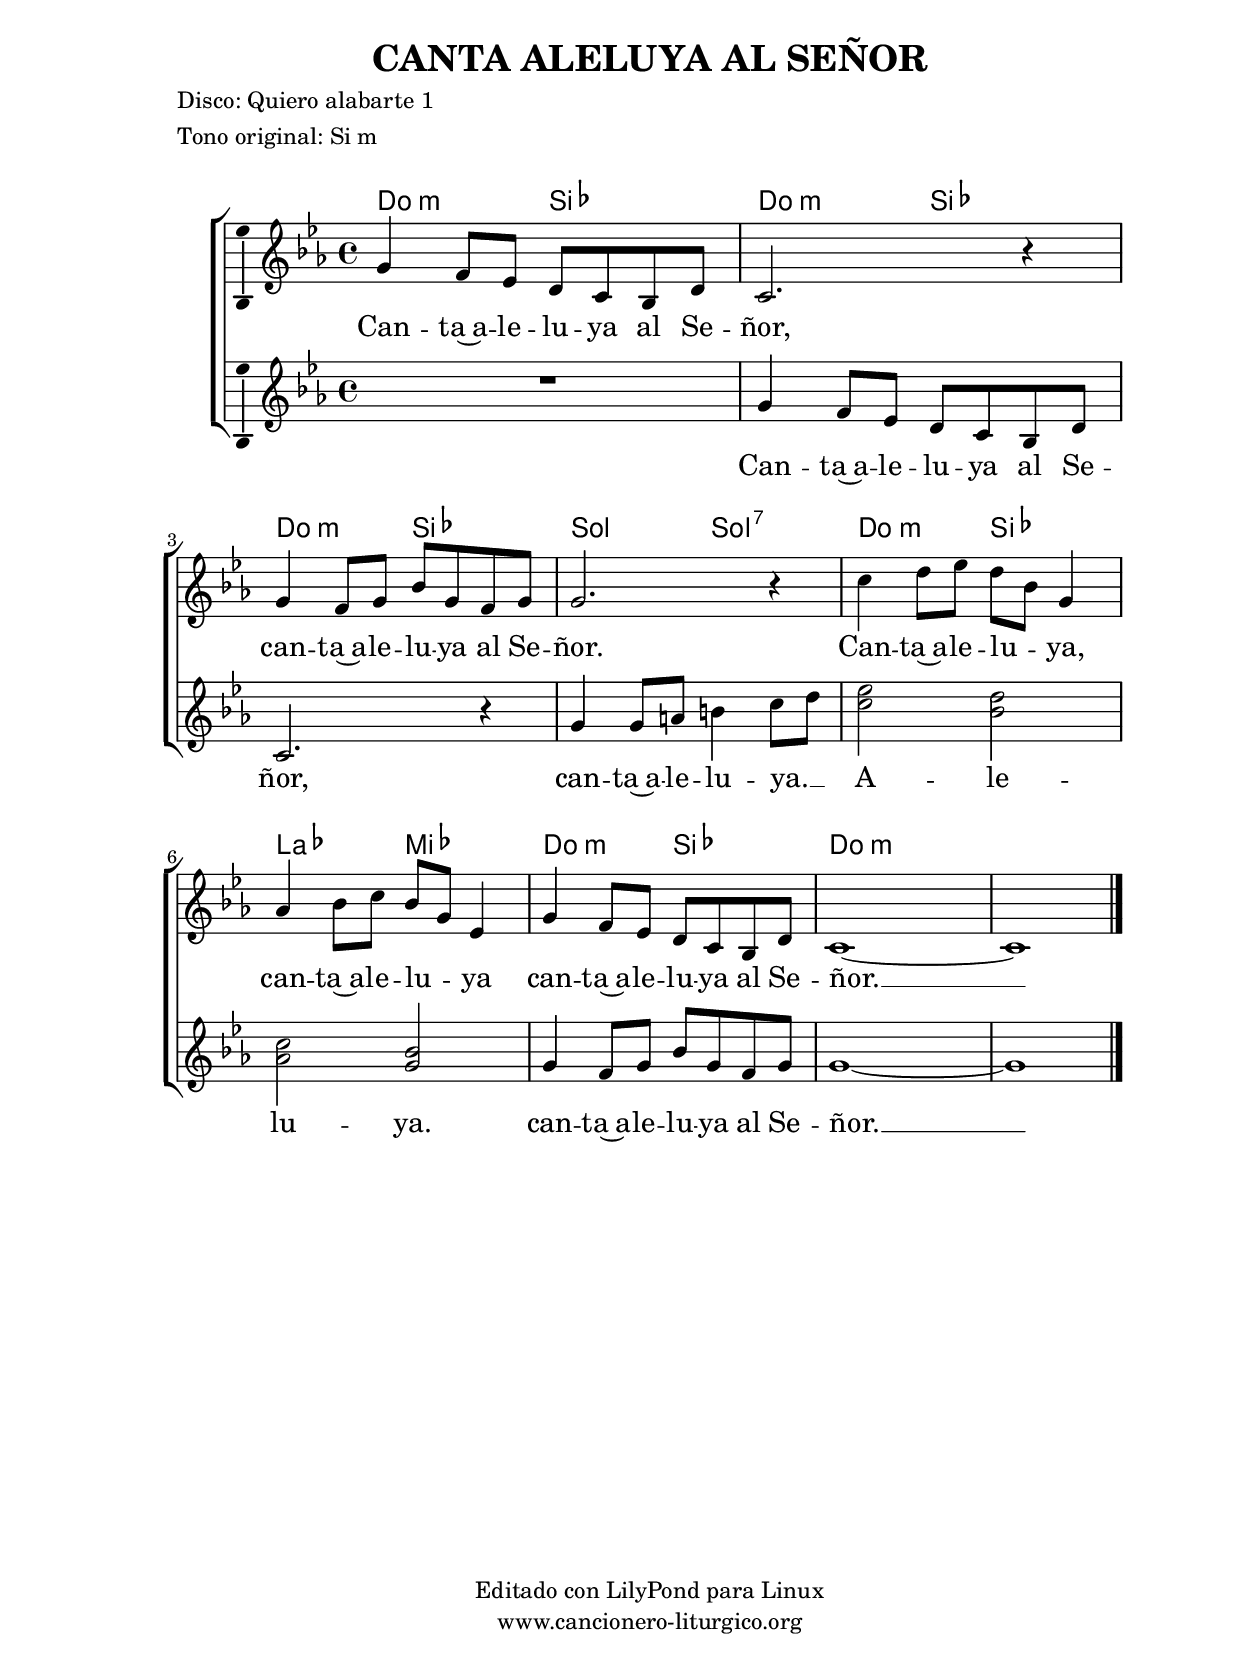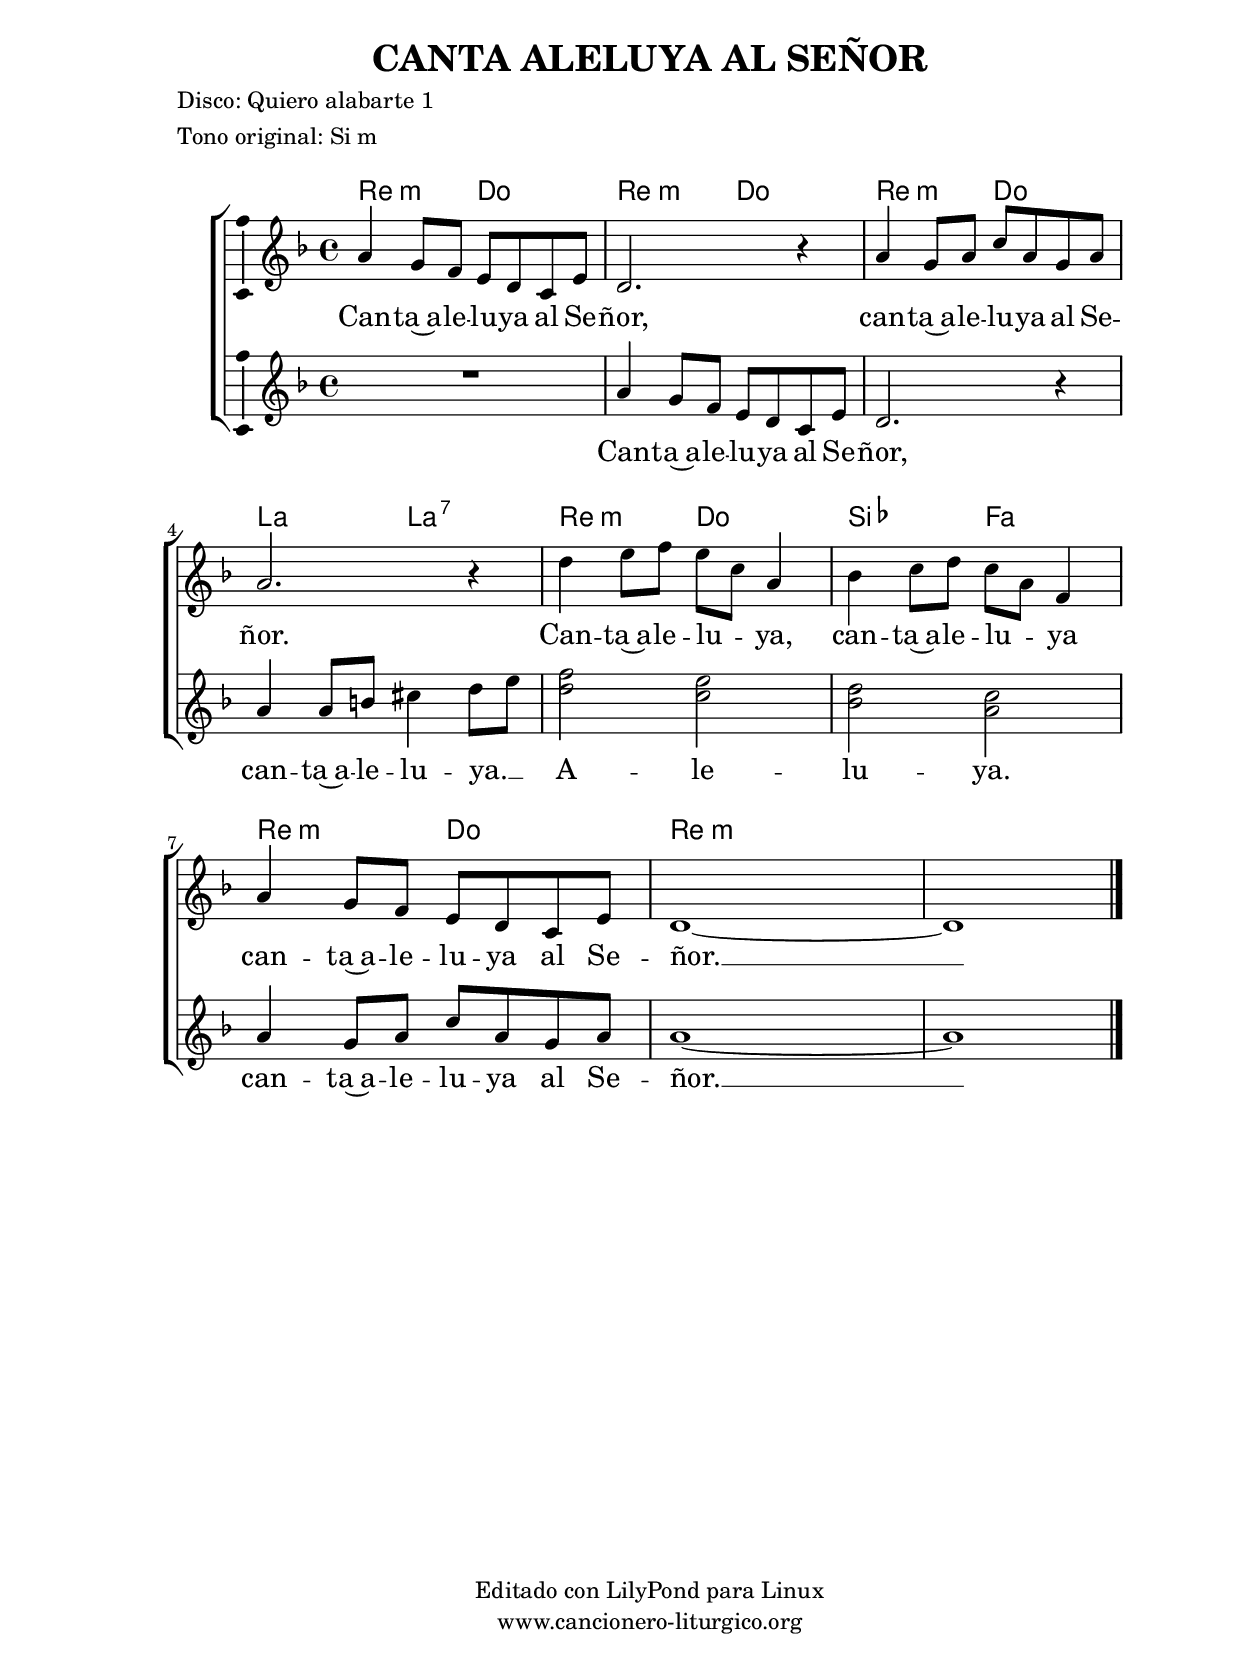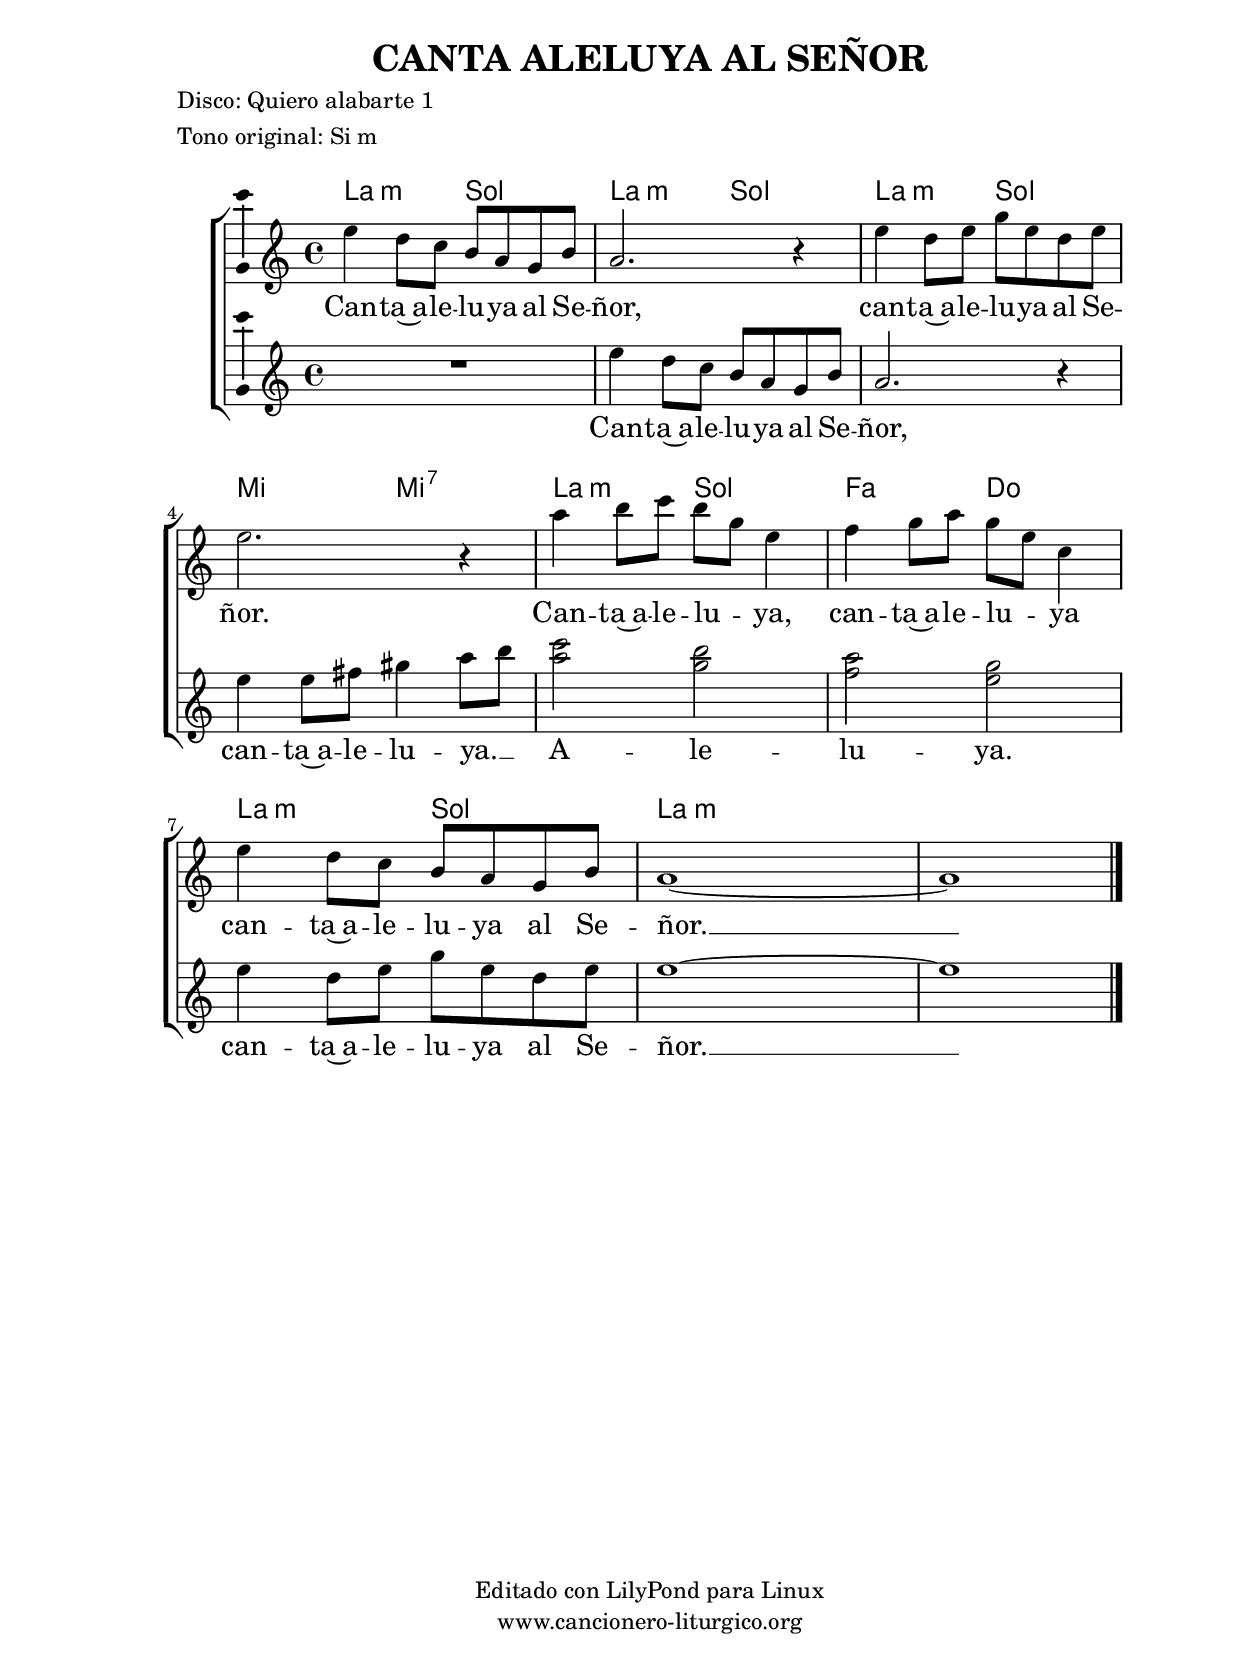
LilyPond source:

%
%para convertir .midi en .wav:
%timidity filename.midi -Ow -o finename.wav
%
%
%Para convertir de .wav a .mp3:
%lame -h -m j filename.wav
%
%
%para escuchar el midi:
%timidity nombrefichero.midi
%


%versión de lilypond para la que se ha escrito esta partitura:
\version "2.16.0"

	%Tamaño papel
	#(set-default-paper-size "a4")
	%Tamaño partitura
	#(set-global-staff-size 20)
	%No responde al pulsar sobre una nota
	#(ly:set-option 'point-and-click #f)

%parámetros del encabezamiento:
\header {
	title = "CANTA ALELUYA AL SEÑOR"
	subtitle = ""
	composer = ""
	poet = "Disco: Quiero alabarte 1"
	meter = "Tono original: Si m"
	arranger = ""
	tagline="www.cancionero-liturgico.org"
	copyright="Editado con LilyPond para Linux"
	}

%parámetros asociados al papel:
\paper  {
	oddHeaderMarkup = \markup {\fill-line { \on-the-fly #not-first-page \fromproperty #'header:title \on-the-fly #not-first-page \fromproperty #'header:composer }}
	evenHeaderMarkup = \markup {\fill-line { \fromproperty #'header:composer \fromproperty #'header:title }}
	#(set-paper-size "a4")
	print-page-number = ##f
	first-page-number = 1
	print-first-page-number = ##f
%	head-separation = 3.0 \cm
	top-margin = 2.0 \cm
	bottom-margin = 0.5\cm
%%%	bottom-margin = -2.0\cm
	left-margin = 3.0 \cm
	line-width = 16.0 \cm 
	indent = 8\mm
	interscoreline = 2.\mm
	between-system-space = 15\mm
%	para que las partituras no llenen la hoja:
	ragged-bottom = ##t
%	idem para la última hoja:
	ragged-last-bottom = ##f
%	para que las partituras llenen el ancho del papel:
	ragged-last = ##f
	after-title-space = 2.5 \cm
%page-count=1
%system-count=8

	%Flexible Vertical Spacing
%	markup-markup-spacing =
%	#'((basic-distance . 15) (minimum-distance . 15) (padding . 3))
	markup-system-spacing =
	#'((basic-distance . 15) (minimum-distance . 15) (padding . 3))
	system-system-spacing =
	#'((basic-distance . 15) (minimum-distance . 15) (padding . 3))
	score-system-spacing =
	#'((basic-distance . 15) (minimum-distance . 15) (padding . 5))
%	top-system-spacing = % header
%	#'((basic-distance . 8) (minimum-distance . 0) (padding . 0))
%	top-markup-spacing =
%	#'((basic-distance . 20) (minimum-distance . 20) (padding . 0))
	last-bottom-spacing = % footer
	#'((basic-distance . 5) (minimum-distance . 5) (padding . 0))
%	score-markup-spacing =
%	#'((basic-distance . 16) (minimum-distance . 13) (padding . 0))

	}


%parámetros que afectan a toda la partitura:
global =  {
	%clave de sol (G):
	\clef G
	%armadura:
	\transpose b c
	\key b \minor
	\tempo 4=60
	\set Score.tempoHideNote = ##t
	}


acordes = {
	\italianChords
	\chordmode {
	\transpose b c
{

b2:m a
b:m a
b:m a
fis fis:7
b:m a
g d
b:m a
b:m s
s s

	}
	}
}

melodia = 

	\transpose b c
{
	\relative c''{
	\time 4/4

fis4 e8 d cis b a cis
b2. r4
fis'4 e8 fis a fis e fis
fis2. r4
b4 cis8 d cis a fis4
g4 a8 b a fis d4
fis4 e8 d cis b a cis
b1~
b1

%         g4 f8 ees   d c bes d |
%         c2. r4 |
%         g'4 f 8 g bes g f g |
%         g2. r4 |
%         c4 d8 ees d bes g4 |
%         aes4 bes8 c bes g ees4 |
%         g4 f8 ees d c bes d |
%         c1 ~|
%         c1

\bar "|."
	}
	}

melodiados = 

	\transpose b c
{
	\relative c''{
	\time 4/4

R1*1
fis4 e8 d cis b a cis
b2. r4
fis'4 fis8 gis ais4 b8 cis
<b d>2 <a cis>
<g b>2 <fis a>
fis4 e8 fis a fis e fis
fis1~
fis1

%         R1*1 |
%         g4 f8 ees d c bes d |
%         c2. r4 |
%         g'4 g8 a b4 c8 d |
%         <c ees>2 <bes d> |
%         <aes c>2 <g bes> |
%         g4 f8 g bes g f g |
%         g1 ~ |
%         g1

\bar "|."
	}
	}



texto = \lyricmode {
Can -- ta~a -- le -- lu -- ya al Se -- ñor,  
can -- ta~a -- le -- lu -- ya al Se -- ñor.
Can -- ta~a -- le -- lu -- _ ya,
can -- ta~a -- le -- lu -- _ ya
can -- ta~a -- le -- lu -- ya al Se -- ñor. __

	}

textodos = \lyricmode {
Can -- ta~a -- le -- lu -- ya al Se -- ñor,
can -- ta~a -- le -- lu -- ya. __ _
A -- le -- lu -- ya.
can -- ta~a -- le -- lu -- ya al Se -- ñor. __

	}


acordesStaff = \context ChordNames = acordesStaff <<
	\set chordChanges = ##t
	\acordes
	>>


vozStaff = \context Voice = vozStaff
\with {\consists "Ambitus_engraver"}
<<
%	\set Staff.instrumentName = ""
%	\set Staff.shortInstrumentName = ""
%	\set Staff.midiInstrument = #"clarinet"
%	\set Staff.midiInstrument = #"cello"
%	\set Staff.midiInstrument = #"flute"
	\set Staff.midiInstrument = #"electric guitar (jazz)"
%	\set Staff.midiInstrument = #"english horn"
%	\set Staff.midiInstrument = #"violin"
%	\set Staff.midiInstrument = #"glockenspiel"
	\set Staff.midiMinimumVolume = #0.7
	\set Staff.midiMaximumVolume = #0.9
	\global
	\melodia
	>>

vozdosStaff = \context Voice = vozdosStaff
\with {\consists "Ambitus_engraver"}
<<
	\set Staff.midiInstrument = #"electric guitar (jazz)"
	\set Staff.midiMinimumVolume = #0.7
	\set Staff.midiMaximumVolume = #0.9
	\global
	\melodiados
	>>

textoStaff = \context Lyrics = textoStaff <<
	\lyricsto vozStaff \texto
	>>

textodosStaff = \context Lyrics = textodosStaff <<
	\lyricsto vozdosStaff \textodos
	>>

\book {
	\score {
		\context ChoirStaff {
%			\override StaffGroup.SystemStartBracket #'collapse-height = #1
%			\override Score.SystemStartBar #'collapse-height = #1
			<<
			\acordesStaff
			\vozStaff
			\textoStaff
			\vozdosStaff
			\textodosStaff
			>>
			}
		\layout {
	    		\context {
				\Lyrics
				\override LyricText #'font-size = #2
				}
	   		 \context {
				\Score
				\override StaffSymbol #'staff-space = #(magstep +3)
				}
			}
		}
	\score {
		\unfoldRepeats
		\context ChoirStaff {
			<<
			\acordesStaff
			\vozStaff
			\vozdosStaff
			>>
			}
		\midi {
	  		\context {
	  			\Score
				tempoWholesPerMinute = #(ly:make-moment 70 4)
				}
			}
		}
	}



#(define output-suffix "C")
\book {
	\score {
		\context ChoirStaff {
%			\override StaffGroup.SystemStartBracket #'collapse-height = #1
%			\override Score.SystemStartBar #'collapse-height = #1
\transpose c d
			<<
			\acordesStaff
			\vozStaff
			\textoStaff
			\vozdosStaff
			\textodosStaff
			>>
			}
		\layout {
	    		\context {
				\Lyrics
				\override LyricText #'font-size = #2
				}
	   		 \context {
				\Score
				\override StaffSymbol #'staff-space = #(magstep +3)
				}
			}
		}
	}

#(define output-suffix "S")
\book {
	\score {
		\context ChoirStaff {
%			\override StaffGroup.SystemStartBracket #'collapse-height = #1
%			\override Score.SystemStartBar #'collapse-height = #1
\transpose c a
			<<
			\acordesStaff
			\vozStaff
			\textoStaff
			\vozdosStaff
			\textodosStaff
			>>
			}
		\layout {
	    		\context {
				\Lyrics
				\override LyricText #'font-size = #2
				}
	   		 \context {
				\Score
				\override StaffSymbol #'staff-space = #(magstep +3)
				}
			}
		}
	}


